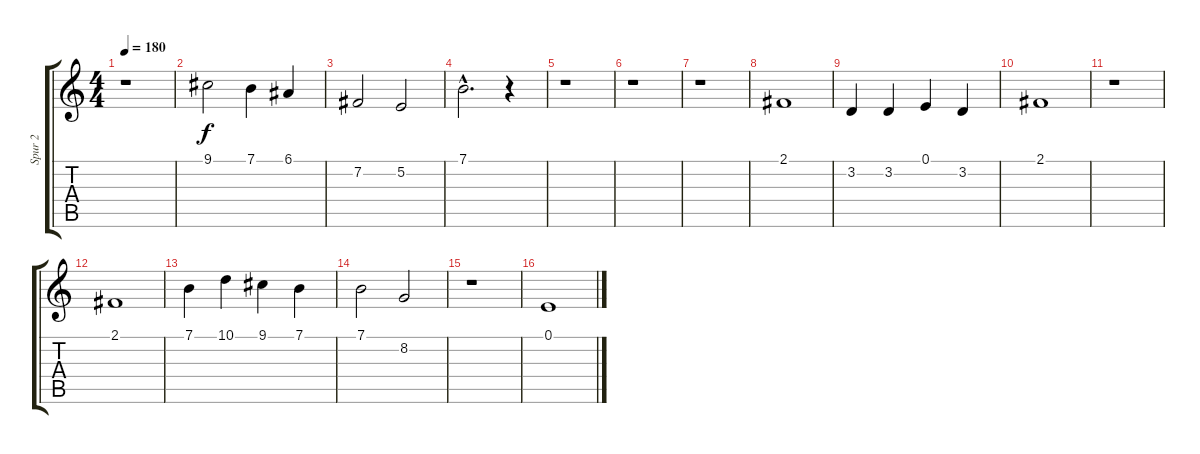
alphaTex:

\track ("Spur 2" "Spur 2") {instrument tenorsax}
\staff {score tabs}
\tuning (E4 B3 G3 D3 A2 E2) {hide}
\ts (4 4)
\tempo 180
\clef g2
\ks c
r.1{dy f} |
9.1.2 7.1.4 6.1.4 |
7.2.2 5.2.2 |
7.1{hac}.2{d} r.4 |
r.1 |
r.1 |
r.1 |
2.1.1 |
3.2.4 3.2.4 0.1.4 3.2.4 |
2.1.1 |
r.1 |
2.1.1 |
7.1.4 10.1.4 9.1.4 7.1.4 |
7.1.2 8.2.2 |
r.1 |
0.1.1
